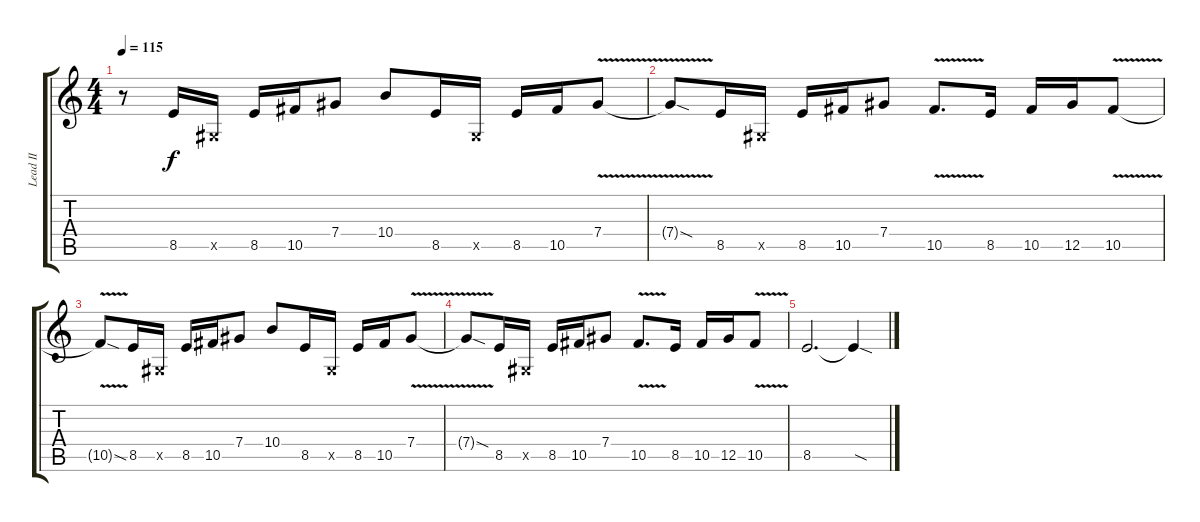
\track ("Lead II" "Lead II") {instrument distortionguitar}
\staff {score tabs}
\tuning (Eb4 Bb3 Gb3 Db3 Ab2 Eb2) {hide}
\ts (4 4)
\tempo 115
\clef g2
\ks c
r.8{dy f} 8.5.16 0.5{x}.16 8.5.16 10.5.16 7.4.8 10.4.8 8.5.16 0.5{x}.16 8.5.16 10.5.16 7.4{v}.8 |
7.4{sod t}.8 8.5.16 0.5{x}.16 8.5.16 10.5.16 7.4.8 10.5{v}.8{d} 8.5.16 10.5.16 12.5.16 10.5{v}.8 |
10.5{sod t}.8 8.5.16 0.5{x}.16 8.5.16 10.5.16 7.4.8 10.4.8 8.5.16 0.5{x}.16 8.5.16 10.5.16 7.4{v}.8 |
7.4{sod t}.8 8.5.16 0.5{x}.16 8.5.16 10.5.16 7.4.8 10.5{v}.8{d} 8.5.16 10.5.16 12.5.16 10.5{v}.8 |
8.5.2{d} 8.5{sod t}.4
